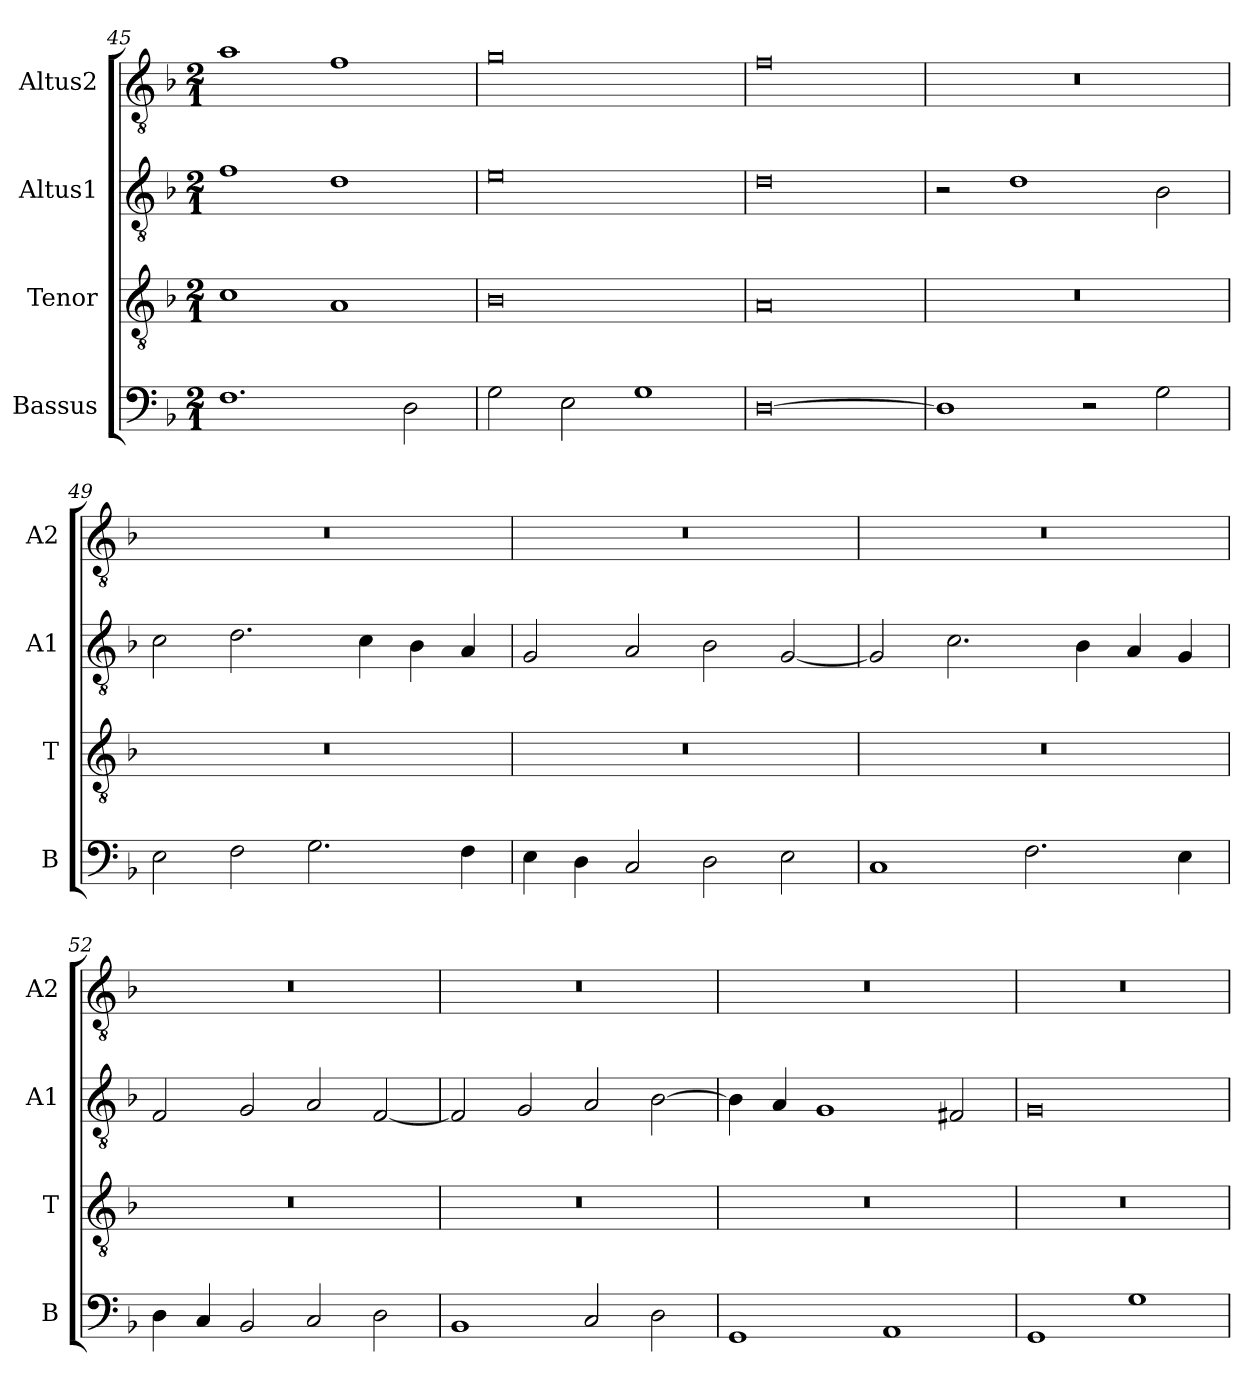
**kern	**kern	**kern	**kern
*part4	*part3	*part2	*part1
*staff4	*staff3	*staff2	*staff1
*I"Bassus	*I"Tenor	*I"Altus1	*I"Altus2
*I'B	*I'T	*I'A1	*I'A2
*clefF4	*clefGv2	*clefGv2	*clefGv2
*k[b-]	*k[b-]	*k[b-]	*k[b-]
*M2/1	*M2/1	*M2/1	*M2/1
=45	=45	=45	=45
1.F	1c	1f	1a
.	1A	1d	1f
2D\	.	.	.
=46	=46	=46	=46
2G\	0B-	0e	0g
2E\	.	.	.
1G	.	.	.
=47	=47	=47	=47
[0D	0A	0d	0f
=48	=48	=48	=48
1D]	0r	2r	0r
.	.	1d	.
2r	.	.	.
2G\	.	2B-\	.
=49	=49	=49	=49
2E\	0r	2c\	0r
2F\	.	2.d\	.
2.G\	.	.	.
.	.	4c\	.
.	.	4B-\	.
4F\	.	4A/	.
=50	=50	=50	=50
4E\	0r	2G/	0r
4D\	.	.	.
2C/	.	2A/	.
2D\	.	2B-\	.
2E\	.	[2G/	.
=51	=51	=51	=51
1C	0r	2G/]	0r
.	.	2.c\	.
2.F\	.	.	.
.	.	4B-\	.
.	.	4A/	.
4E\	.	4G/	.
=52	=52	=52	=52
4D\	0r	2F/	0r
4C/	.	.	.
2BB-/	.	2G/	.
2C/	.	2A/	.
2D\	.	[2F/	.
=53	=53	=53	=53
1BB-	0r	2F/]	0r
.	.	2G/	.
2C/	.	2A/	.
2D\	.	[2B-\	.
=54	=54	=54	=54
1GG	0r	4B-\]	0r
.	.	4A/	.
.	.	1G	.
1AA	.	.	.
.	.	2F#X/	.
=55	=55	=55	=55
1GG	0r	0G	0r
1G	.	.	.
=	=	=	=
*-	*-	*-	*-
